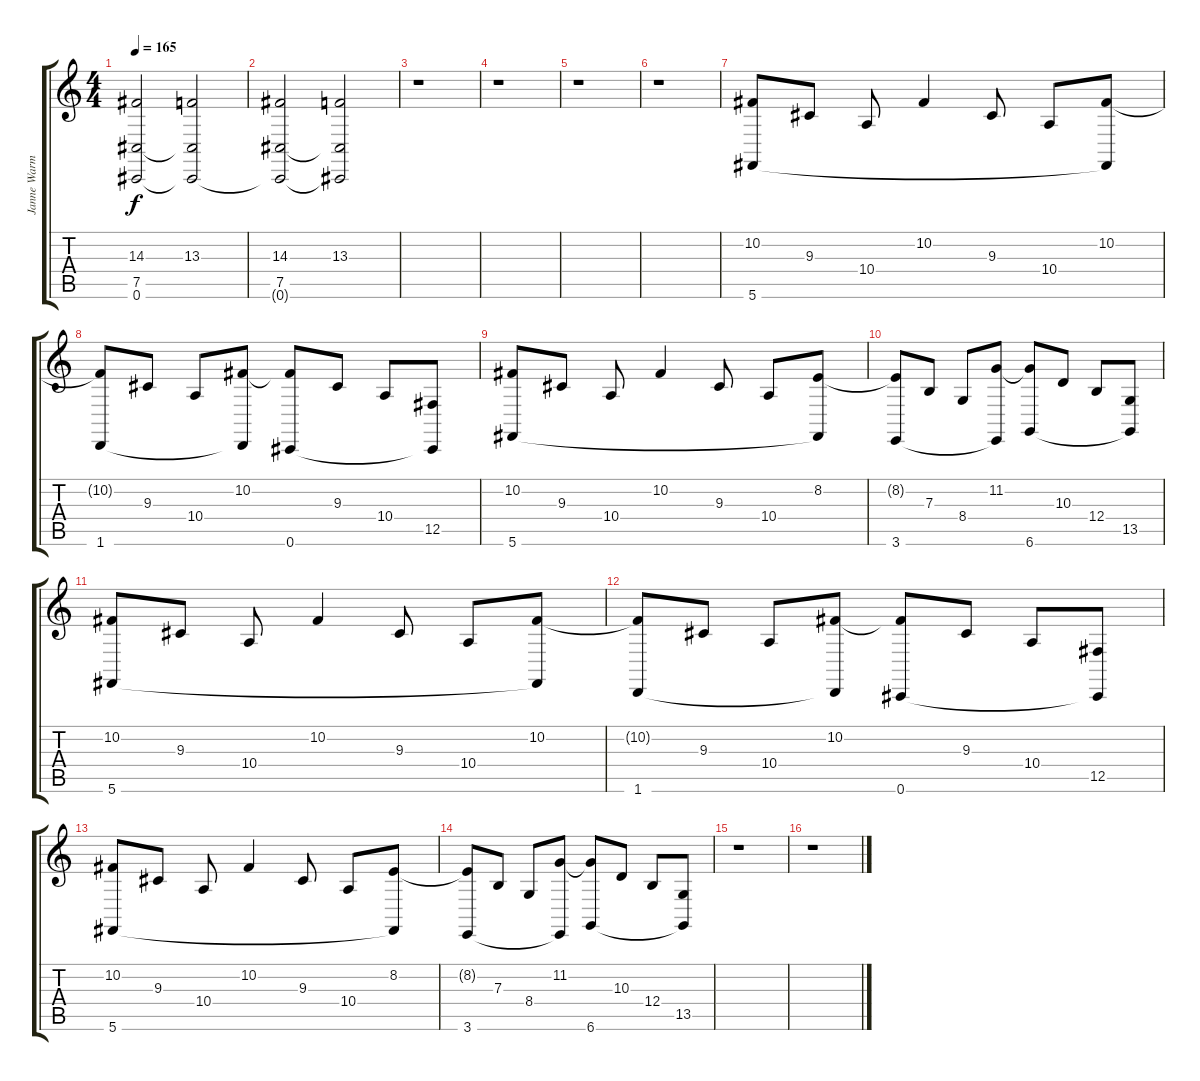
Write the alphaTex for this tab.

\track ("Janne Warman" "Janne Warm") {instrument stringensemble1}
\staff {score tabs}
\tuning (Db4 Ab3 E3 B2 Gb2 Db2) {hide}
\ts (4 4)
\tempo 165
\clef g2
\ks c
(14.3 7.5 0.6).2{dy f} (13.3 7.5{t} 0.6{t}).2 |
(14.3 7.5 0.6{t}).2 (13.3 7.5{t} 0.6{t}).2 |
r.1 |
r.1 |
r.1 |
r.1 |
(10.2 5.6).8{instrument choiraahs} 9.3.8 10.4.8 10.2.4 9.3.8 10.4.8 (10.2 5.6{t}).8 |
(10.2{t} 1.6).8 9.3.8 10.4.8 (10.2 1.6{t}).8 (10.2{t} 0.6).8 9.3.8 10.4.8 (12.5 0.6{t}).8 |
(10.2 5.6).8 9.3.8 10.4.8 10.2.4 9.3.8 10.4.8 (8.2 5.6{t}).8 |
(8.2{t} 3.6).8 7.3.8 8.4.8 (11.2 3.6{t}).8 (11.2{t} 6.6).8 10.3.8 12.4.8 (13.5 6.6{t}).8 |
(10.2 5.6).8 9.3.8 10.4.8 10.2.4 9.3.8 10.4.8 (10.2 5.6{t}).8 |
(10.2{t} 1.6).8 9.3.8 10.4.8 (10.2 1.6{t}).8 (10.2{t} 0.6).8 9.3.8 10.4.8 (12.5 0.6{t}).8 |
(10.2 5.6).8 9.3.8 10.4.8 10.2.4 9.3.8 10.4.8 (8.2 5.6{t}).8 |
(8.2{t} 3.6).8 7.3.8 8.4.8 (11.2 3.6{t}).8 (11.2{t} 6.6).8 10.3.8 12.4.8 (13.5 6.6{t}).8 |
r.1 |
r.1
